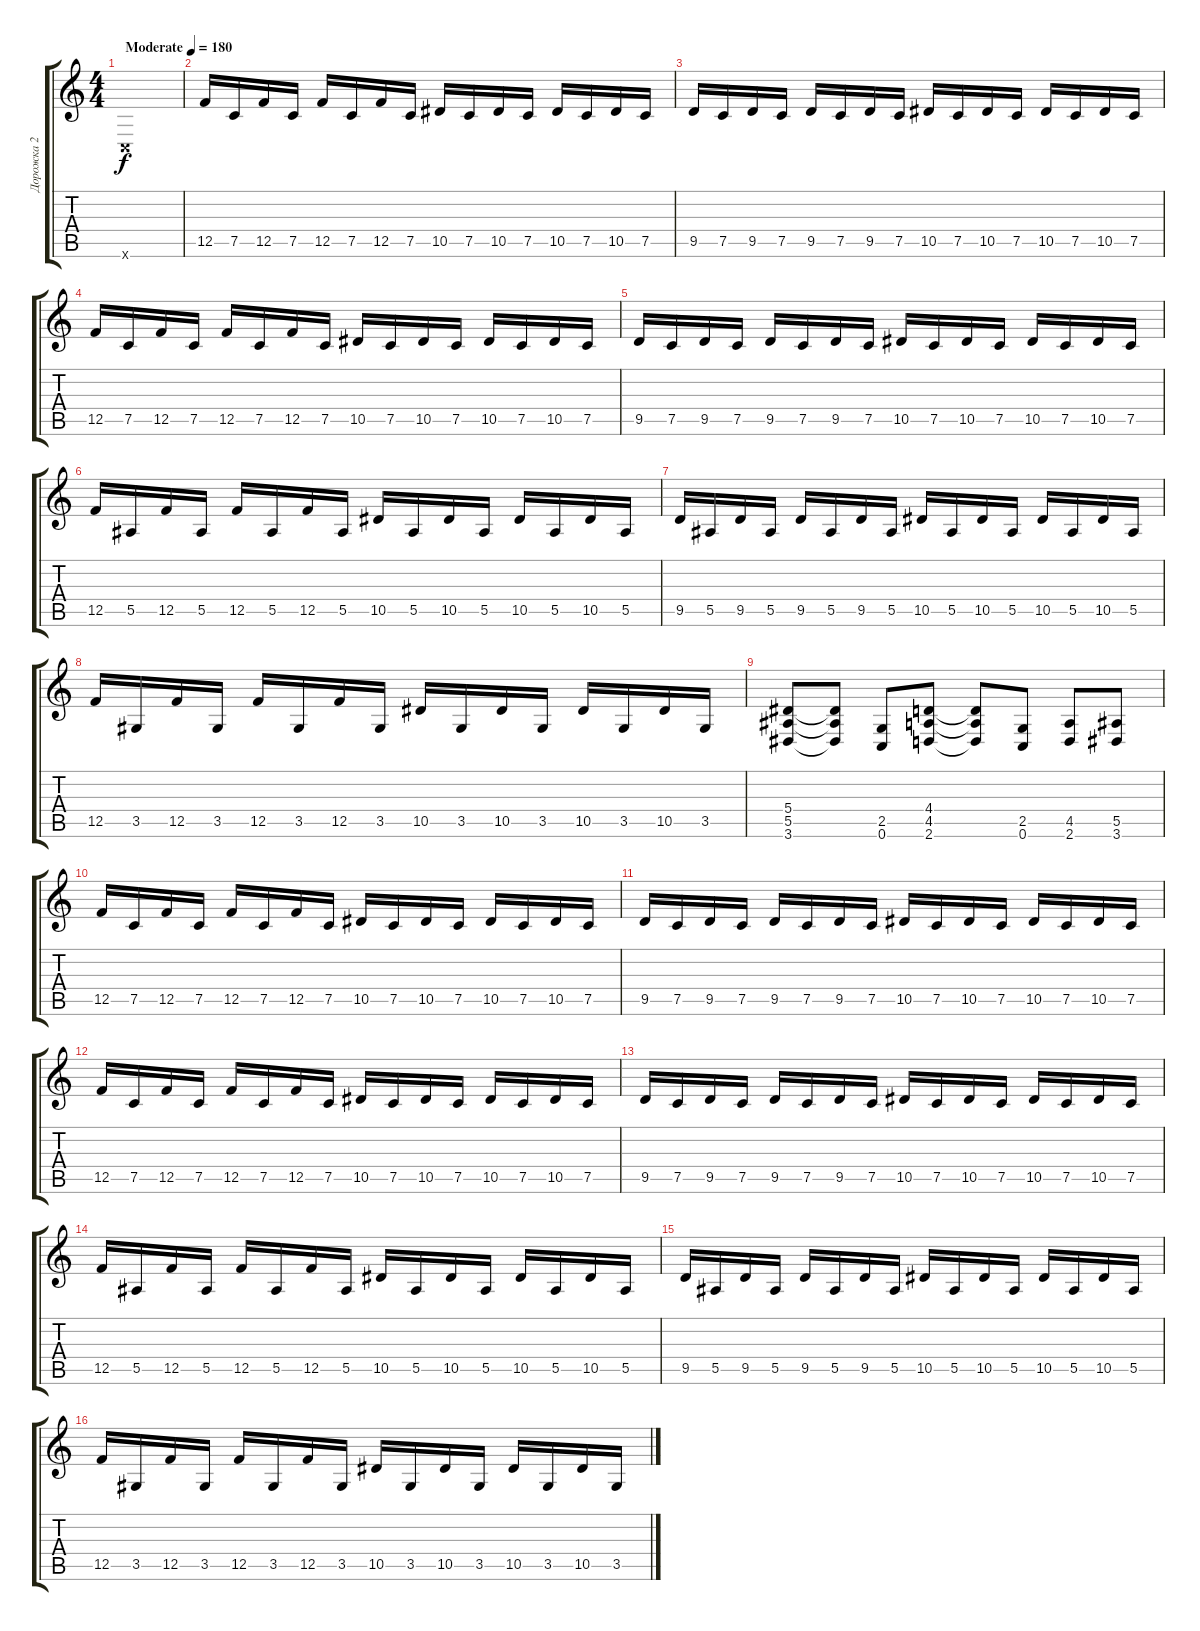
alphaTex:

\track ("Дорожка 2" "Дорожка 2") {instrument distortionguitar}
\staff {score tabs}
\tuning (C4 G3 Eb3 Bb2 F2 C2) {hide}
\ts (4 4)
\tempo (180 "Moderate")
\clef g2
\ks c
0.6{x}.1{dy f instrument distortionguitar} |
12.5.16 7.5.16 12.5.16 7.5.16 12.5.16 7.5.16 12.5.16 7.5.16 10.5.16 7.5.16 10.5.16 7.5.16 10.5.16 7.5.16 10.5.16 7.5.16 |
9.5.16 7.5.16 9.5.16 7.5.16 9.5.16 7.5.16 9.5.16 7.5.16 10.5.16 7.5.16 10.5.16 7.5.16 10.5.16 7.5.16 10.5.16 7.5.16 |
12.5.16 7.5.16 12.5.16 7.5.16 12.5.16 7.5.16 12.5.16 7.5.16 10.5.16 7.5.16 10.5.16 7.5.16 10.5.16 7.5.16 10.5.16 7.5.16 |
9.5.16 7.5.16 9.5.16 7.5.16 9.5.16 7.5.16 9.5.16 7.5.16 10.5.16 7.5.16 10.5.16 7.5.16 10.5.16 7.5.16 10.5.16 7.5.16 |
12.5.16 5.5.16 12.5.16 5.5.16 12.5.16 5.5.16 12.5.16 5.5.16 10.5.16 5.5.16 10.5.16 5.5.16 10.5.16 5.5.16 10.5.16 5.5.16 |
9.5.16 5.5.16 9.5.16 5.5.16 9.5.16 5.5.16 9.5.16 5.5.16 10.5.16 5.5.16 10.5.16 5.5.16 10.5.16 5.5.16 10.5.16 5.5.16 |
12.5.16 3.5.16 12.5.16 3.5.16 12.5.16 3.5.16 12.5.16 3.5.16 10.5.16 3.5.16 10.5.16 3.5.16 10.5.16 3.5.16 10.5.16 3.5.16 |
(5.4 5.5 3.6).8 (5.4{t} 5.5{t} 3.6{t}).8 (2.5 0.6).8 (4.4 4.5 2.6).8 (4.4{t} 4.5{t} 2.6{t}).8 (2.5 0.6).8 (4.5 2.6).8 (5.5 3.6).8 |
12.5.16 7.5.16 12.5.16 7.5.16 12.5.16 7.5.16 12.5.16 7.5.16 10.5.16 7.5.16 10.5.16 7.5.16 10.5.16 7.5.16 10.5.16 7.5.16 |
9.5.16 7.5.16 9.5.16 7.5.16 9.5.16 7.5.16 9.5.16 7.5.16 10.5.16 7.5.16 10.5.16 7.5.16 10.5.16 7.5.16 10.5.16 7.5.16 |
12.5.16 7.5.16 12.5.16 7.5.16 12.5.16 7.5.16 12.5.16 7.5.16 10.5.16 7.5.16 10.5.16 7.5.16 10.5.16 7.5.16 10.5.16 7.5.16 |
9.5.16 7.5.16 9.5.16 7.5.16 9.5.16 7.5.16 9.5.16 7.5.16 10.5.16 7.5.16 10.5.16 7.5.16 10.5.16 7.5.16 10.5.16 7.5.16 |
12.5.16 5.5.16 12.5.16 5.5.16 12.5.16 5.5.16 12.5.16 5.5.16 10.5.16 5.5.16 10.5.16 5.5.16 10.5.16 5.5.16 10.5.16 5.5.16 |
9.5.16 5.5.16 9.5.16 5.5.16 9.5.16 5.5.16 9.5.16 5.5.16 10.5.16 5.5.16 10.5.16 5.5.16 10.5.16 5.5.16 10.5.16 5.5.16 |
12.5.16 3.5.16 12.5.16 3.5.16 12.5.16 3.5.16 12.5.16 3.5.16 10.5.16 3.5.16 10.5.16 3.5.16 10.5.16 3.5.16 10.5.16 3.5.16
